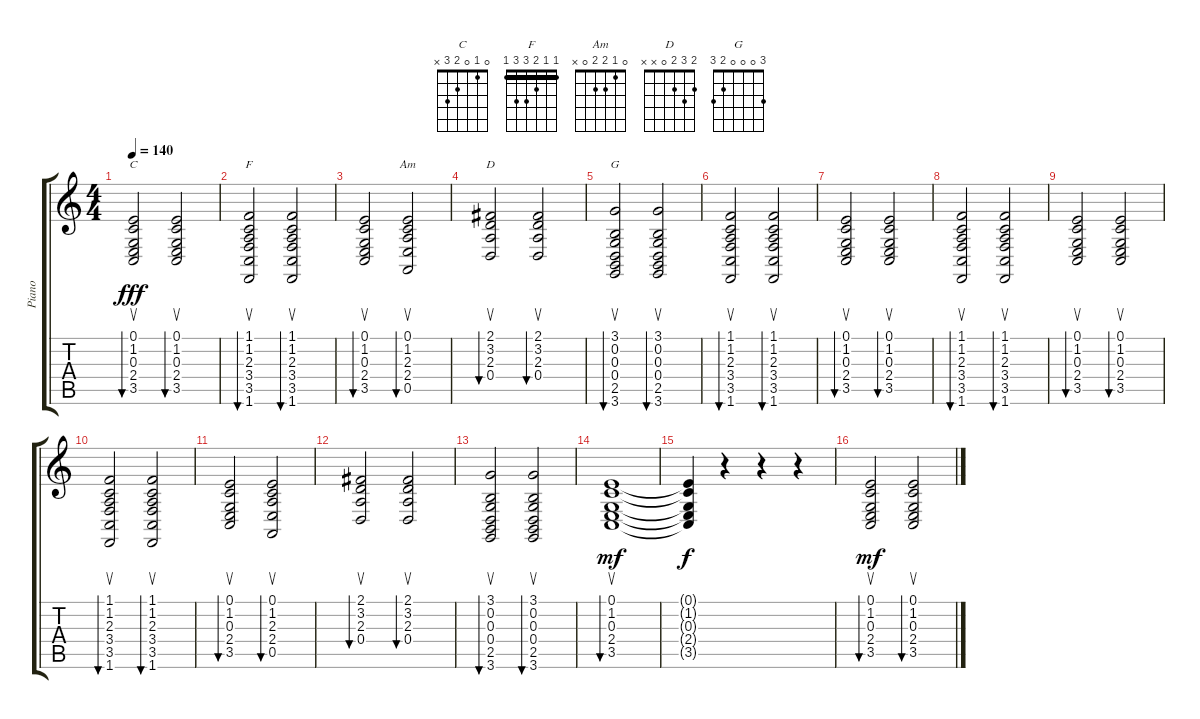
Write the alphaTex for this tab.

\track ("Piano" "Piano") {instrument brightacousticpiano}
\staff {score tabs}
\tuning (E4 B3 G3 D3 A2 E2) {hide}
\chord ("C" 0 1 0 2 3 x)
\chord ("F" 1 1 2 3 3 1) {barre 1}
\chord ("Am" 0 1 2 2 0 x)
\chord ("D" 2 3 2 0 x x)
\chord ("G" 3 0 0 0 2 3)
\ts (4 4)
\tempo 140
\clef g2
\ks c
(0.1 1.2 0.3 2.4 3.5).2{su bu 30 ch "C" dy fff} (0.1 1.2 0.3 2.4 3.5).2{su bu 30} |
(1.1 1.2 2.3 3.4 3.5 1.6).2{su bu 30 ch "F"} (1.1 1.2 2.3 3.4 3.5 1.6).2{su bu 30} |
(0.1 1.2 0.3 2.4 3.5).2{su bu 30} (0.1 1.2 2.3 2.4 0.5).2{su bu 30 ch "Am"} |
(2.1 3.2 2.3 0.4).2{su bu 30 ch "D"} (2.1 3.2 2.3 0.4).2{su bu 30} |
(3.1 0.2 0.3 0.4 2.5 3.6).2{su bu 30 ch "G"} (3.1 0.2 0.3 0.4 2.5 3.6).2{su bu 30} |
(1.1 1.2 2.3 3.4 3.5 1.6).2{su bu 30} (1.1 1.2 2.3 3.4 3.5 1.6).2{su bu 30} |
(0.1 1.2 0.3 2.4 3.5).2{su bu 30} (0.1 1.2 0.3 2.4 3.5).2{su bu 30} |
(1.1 1.2 2.3 3.4 3.5 1.6).2{su bu 30} (1.1 1.2 2.3 3.4 3.5 1.6).2{su bu 30} |
(0.1 1.2 0.3 2.4 3.5).2{su bu 30} (0.1 1.2 0.3 2.4 3.5).2{su bu 30} |
(1.1 1.2 2.3 3.4 3.5 1.6).2{su bu 30} (1.1 1.2 2.3 3.4 3.5 1.6).2{su bu 30} |
(0.1 1.2 0.3 2.4 3.5).2{su bu 30} (0.1 1.2 2.3 2.4 0.5).2{su bu 30} |
(2.1 3.2 2.3 0.4).2{su bu 30} (2.1 3.2 2.3 0.4).2{su bu 30} |
(3.1 0.2 0.3 0.4 2.5 3.6).2{su bu 30} (3.1 0.2 0.3 0.4 2.5 3.6).2{su bu 30} |
(0.1 1.2 0.3 2.4 3.5).1{su bu 30 dy mf} |
(0.1{t} 1.2{t} 0.3{t} 2.4{t} 3.5{t}).4{dy f} r.4 r.4 r.4 |
(0.1 1.2 0.3 2.4 3.5).2{su bu 30 dy mf} (0.1 1.2 0.3 2.4 3.5).2{su bu 30}
